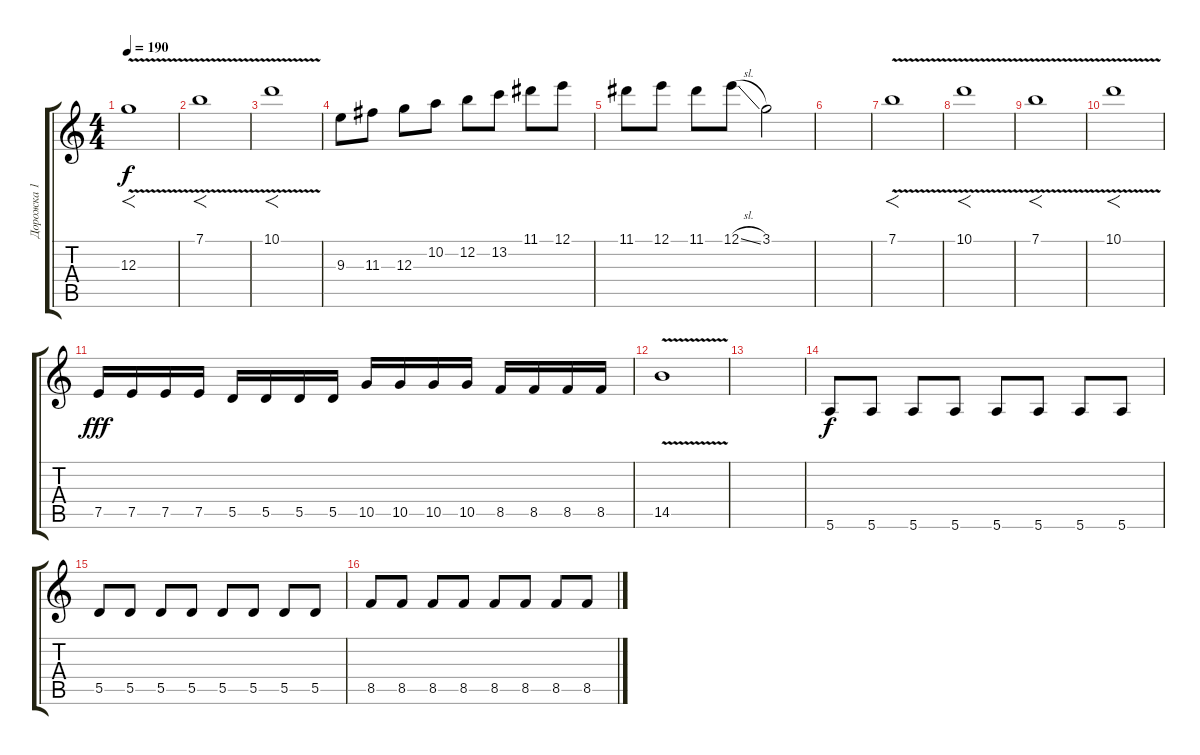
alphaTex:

\track ("Дорожка 1" "Дорожка 1") {instrument distortionguitar}
\staff {score tabs}
\tuning (E4 B3 G3 D3 A2 E2) {hide}
\ts (4 4)
\tempo 190
\clef g2
\ks c
12.3{v}.1{f dy f} |
7.1{v}.1{f} |
10.1{v}.1{f} |
9.3.8 11.3.8 12.3.8 10.2.8 12.2.8 13.2.8 11.1.8 12.1.8 |
11.1.8 12.1.8 11.1.8 12.1{sl}.8 3.1.2 |
|
7.1{v}.1{f} |
10.1{v}.1{f} |
7.1{v}.1{f} |
10.1{v}.1{f} |
7.5.16{dy fff} 7.5.16 7.5.16 7.5.16 5.5.16 5.5.16 5.5.16 5.5.16 10.5.16 10.5.16 10.5.16 10.5.16 8.5.16 8.5.16 8.5.16 8.5.16 |
14.5{v}.1 |
|
5.6.8{dy f} 5.6.8 5.6.8 5.6.8 5.6.8 5.6.8 5.6.8 5.6.8 |
5.5.8 5.5.8 5.5.8 5.5.8 5.5.8 5.5.8 5.5.8 5.5.8 |
8.5.8 8.5.8 8.5.8 8.5.8 8.5.8 8.5.8 8.5.8 8.5.8
